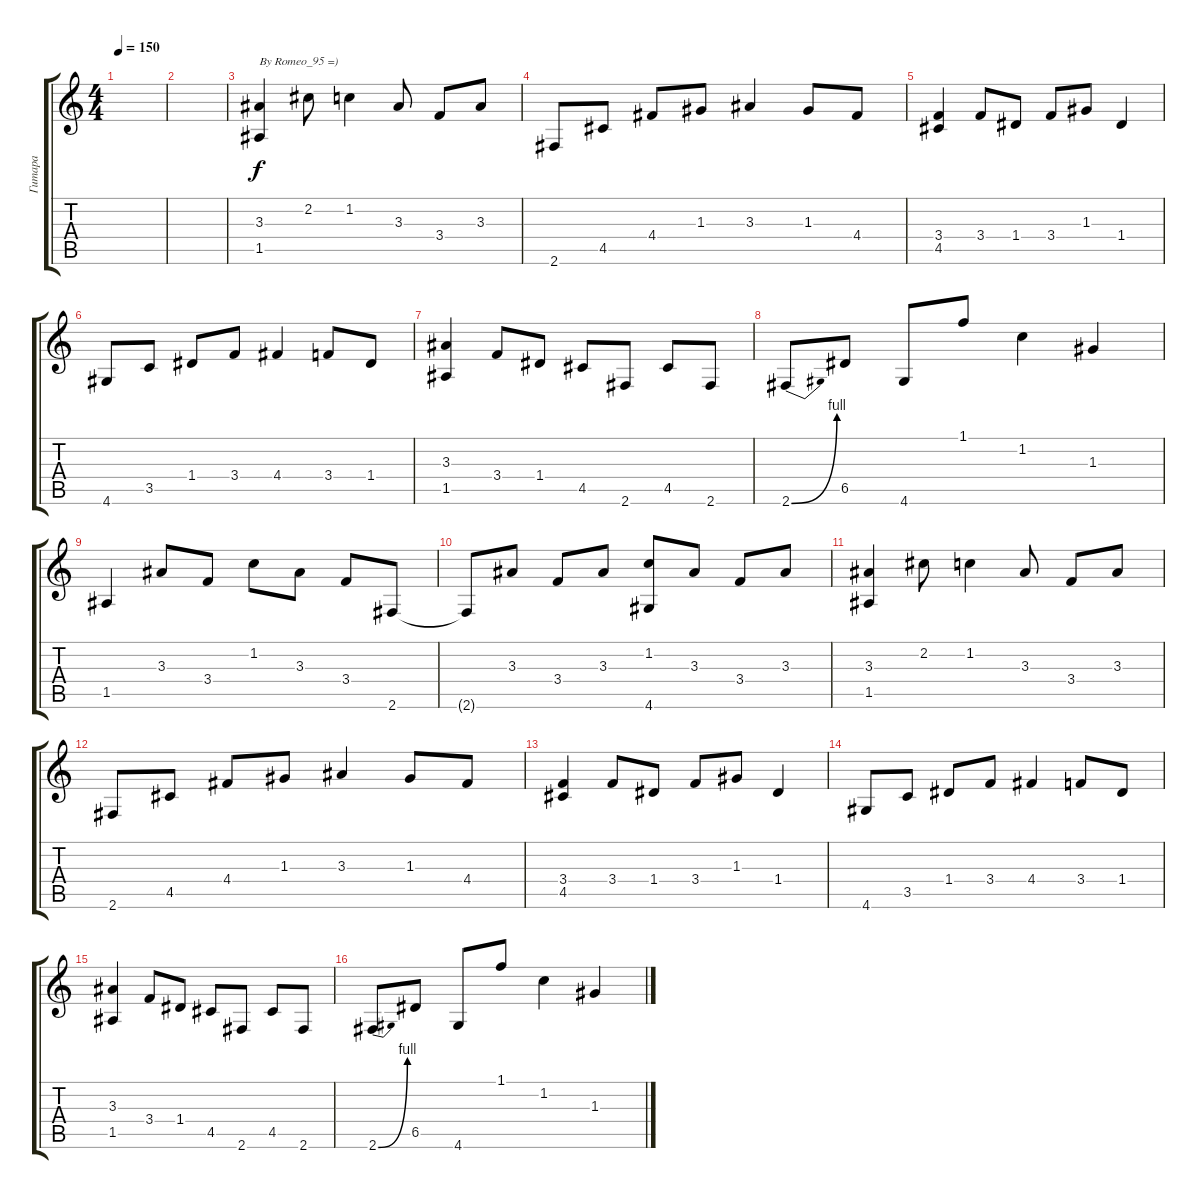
\track ("Гитара" "Гитара") {instrument acousticguitarsteel}
\staff {score tabs}
\tuning (E4 B3 G3 D3 A2 E2) {hide}
\ts (4 4)
\tempo 150
\clef g2
\ks c
|
|
(3.3 1.5).4{txt "By Romeo_95 =)"} 2.2.8 1.2.4 3.3.8 3.4.8 3.3.8 |
2.6.8 4.5.8 4.4.8 1.3.8 3.3.4 1.3.8 4.4.8 |
(3.4 4.5).4 3.4.8 1.4.8 3.4.8 1.3.8 1.4.4 |
4.6.8 3.5.8 1.4.8 3.4.8 4.4.4 3.4.8 1.4.8 |
(3.3 1.5).4 3.4.8 1.4.8 4.5.8 2.6.8 4.5.8 2.6.8 |
2.6{be (bend 0 0 60 4)}.8 6.5.8 4.6.8 1.1.8 1.2.4 1.3.4 |
1.5.4 3.3.8 3.4.8 1.2.8 3.3.8 3.4.8 2.6.8 |
2.6{t}.8 3.3.8 3.4.8 3.3.8 (1.2 4.6).8 3.3.8 3.4.8 3.3.8 |
(3.3 1.5).4 2.2.8 1.2.4 3.3.8 3.4.8 3.3.8 |
2.6.8 4.5.8 4.4.8 1.3.8 3.3.4 1.3.8 4.4.8 |
(3.4 4.5).4 3.4.8 1.4.8 3.4.8 1.3.8 1.4.4 |
4.6.8 3.5.8 1.4.8 3.4.8 4.4.4 3.4.8 1.4.8 |
(3.3 1.5).4 3.4.8 1.4.8 4.5.8 2.6.8 4.5.8 2.6.8 |
2.6{be (bend 0 0 60 4)}.8 6.5.8 4.6.8 1.1.8 1.2.4 1.3.4
